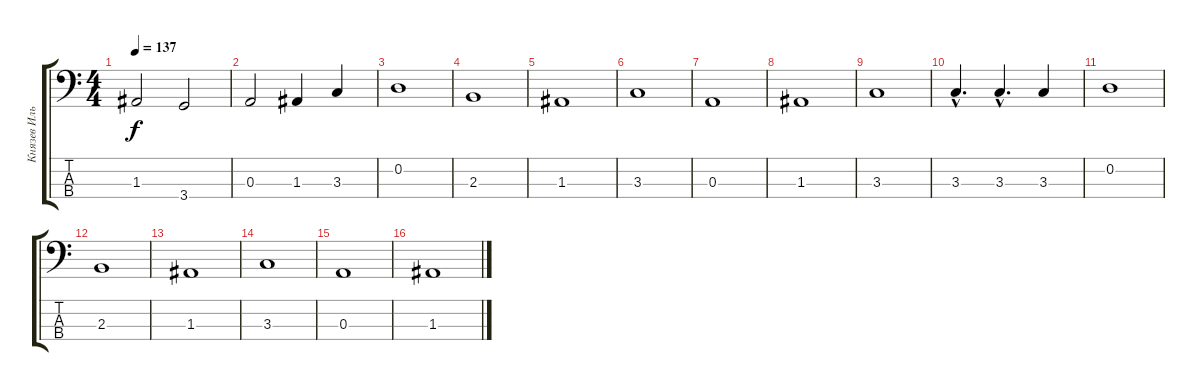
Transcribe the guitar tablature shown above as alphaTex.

\track ("Князев Илья" "Князев Иль") {instrument electricbasspick}
\staff {score tabs}
\tuning (G2 D2 A1 E1) {hide}
\ts (4 4)
\tempo 137
\clef f4
\ks c
1.3.2{dy f} 3.4.2 |
0.3.2 1.3.4 3.3.4 |
0.2.1 |
2.3.1 |
1.3.1 |
3.3.1 |
0.3.1 |
1.3.1 |
3.3.1 |
3.3{hac}.4{d} 3.3{hac}.4{d} 3.3.4 |
0.2.1 |
2.3.1 |
1.3.1 |
3.3.1 |
0.3.1 |
1.3.1
